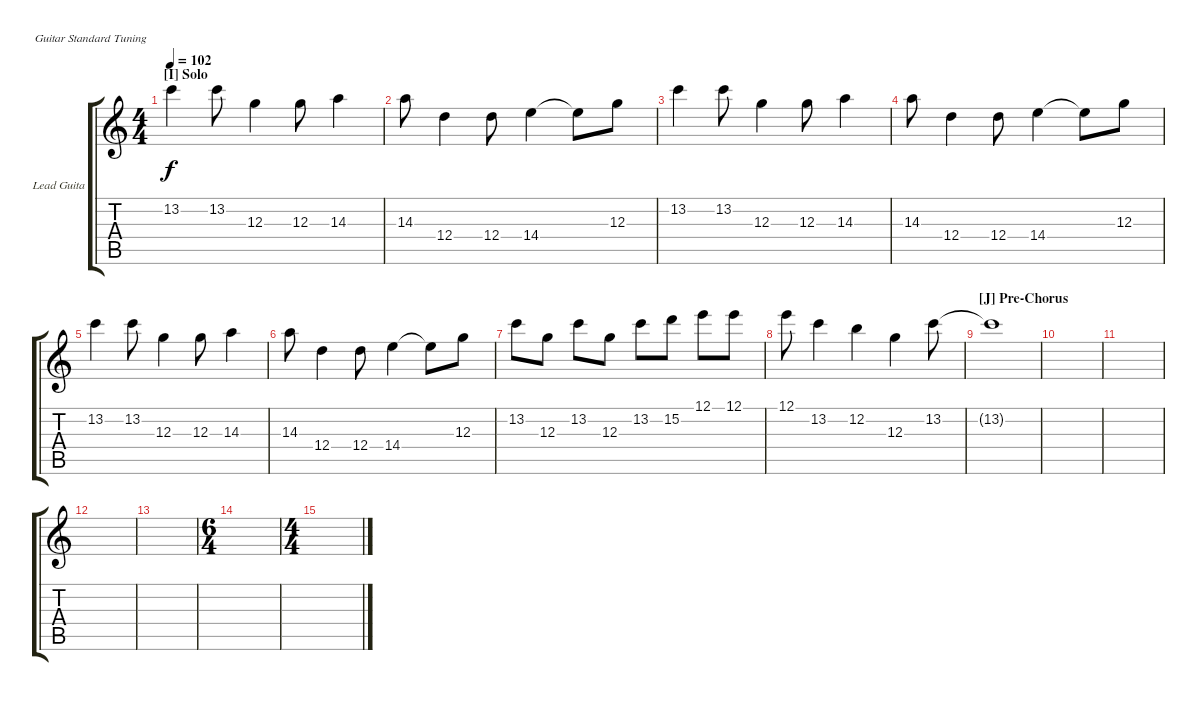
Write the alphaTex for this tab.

\defaultSystemsLayout 4
\bracketExtendMode groupsimilarinstruments
\firstSystemTrackNameOrientation horizontal
\otherSystemsTrackNameOrientation horizontal
\track ("Lead Guitar" "Lead Guita") {instrument electricguitarclean}
\staff {score tabs}
\tuning (E4 B3 G3 D3 A2 E2)
\ts (4 4)
\section ("I" "Solo")
\tempo 102
\clef g2
\ks c
13.2.4{dy f} 13.2.8 12.3.4 12.3.8 14.3.4 |
14.3.8 12.4.4 12.4.8 14.4.4 14.4{t}.8 12.3.8 |
13.2.4 13.2.8 12.3.4 12.3.8 14.3.4 |
14.3.8 12.4.4 12.4.8 14.4.4 14.4{t}.8 12.3.8 |
13.2.4 13.2.8 12.3.4 12.3.8 14.3.4 |
14.3.8 12.4.4 12.4.8 14.4.4 14.4{t}.8 12.3.8 |
13.2.8 12.3.8 13.2.8 12.3.8 13.2.8 15.2.8 12.1.8 12.1.8 |
12.1.8 13.2.4 12.2.4 12.3.4 13.2.8 |
\section ("J" "Pre-Chorus")
13.2{t}.1 |
|
|
|
|
\ts (6 4)
|
\ts (4 4)
